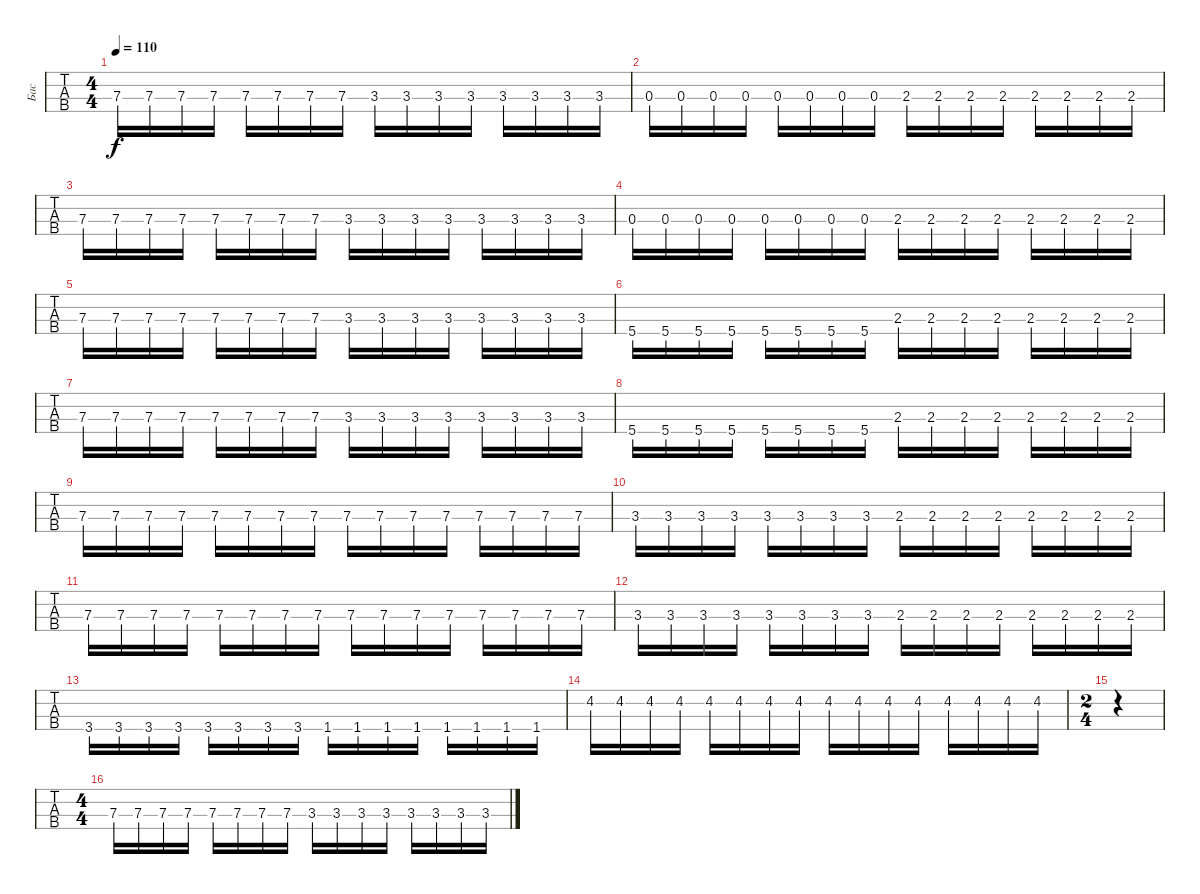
\track ("Бас" "Бас") {instrument electricbassfinger}
\staff {tabs}
\tuning (G2 D2 A1 E1) {hide}
\ts (4 4)
\tempo 110
\clef f4
\ks c
7.3.16{dy f} 7.3.16 7.3.16 7.3.16 7.3.16 7.3.16 7.3.16 7.3.16 3.3.16 3.3.16 3.3.16 3.3.16 3.3.16 3.3.16 3.3.16 3.3.16 |
0.3.16 0.3.16 0.3.16 0.3.16 0.3.16 0.3.16 0.3.16 0.3.16 2.3.16 2.3.16 2.3.16 2.3.16 2.3.16 2.3.16 2.3.16 2.3.16 |
7.3.16 7.3.16 7.3.16 7.3.16 7.3.16 7.3.16 7.3.16 7.3.16 3.3.16 3.3.16 3.3.16 3.3.16 3.3.16 3.3.16 3.3.16 3.3.16 |
0.3.16 0.3.16 0.3.16 0.3.16 0.3.16 0.3.16 0.3.16 0.3.16 2.3.16 2.3.16 2.3.16 2.3.16 2.3.16 2.3.16 2.3.16 2.3.16 |
7.3.16 7.3.16 7.3.16 7.3.16 7.3.16 7.3.16 7.3.16 7.3.16 3.3.16 3.3.16 3.3.16 3.3.16 3.3.16 3.3.16 3.3.16 3.3.16 |
5.4.16 5.4.16 5.4.16 5.4.16 5.4.16 5.4.16 5.4.16 5.4.16 2.3.16 2.3.16 2.3.16 2.3.16 2.3.16 2.3.16 2.3.16 2.3.16 |
7.3.16 7.3.16 7.3.16 7.3.16 7.3.16 7.3.16 7.3.16 7.3.16 3.3.16 3.3.16 3.3.16 3.3.16 3.3.16 3.3.16 3.3.16 3.3.16 |
5.4.16 5.4.16 5.4.16 5.4.16 5.4.16 5.4.16 5.4.16 5.4.16 2.3.16 2.3.16 2.3.16 2.3.16 2.3.16 2.3.16 2.3.16 2.3.16 |
7.3.16 7.3.16 7.3.16 7.3.16 7.3.16 7.3.16 7.3.16 7.3.16 7.3.16 7.3.16 7.3.16 7.3.16 7.3.16 7.3.16 7.3.16 7.3.16 |
3.3.16 3.3.16 3.3.16 3.3.16 3.3.16 3.3.16 3.3.16 3.3.16 2.3.16 2.3.16 2.3.16 2.3.16 2.3.16 2.3.16 2.3.16 2.3.16 |
7.3.16 7.3.16 7.3.16 7.3.16 7.3.16 7.3.16 7.3.16 7.3.16 7.3.16 7.3.16 7.3.16 7.3.16 7.3.16 7.3.16 7.3.16 7.3.16 |
3.3.16 3.3.16 3.3.16 3.3.16 3.3.16 3.3.16 3.3.16 3.3.16 2.3.16 2.3.16 2.3.16 2.3.16 2.3.16 2.3.16 2.3.16 2.3.16 |
3.4.16 3.4.16 3.4.16 3.4.16 3.4.16 3.4.16 3.4.16 3.4.16 1.4.16 1.4.16 1.4.16 1.4.16 1.4.16 1.4.16 1.4.16 1.4.16 |
4.2.16 4.2.16 4.2.16 4.2.16 4.2.16 4.2.16 4.2.16 4.2.16 4.2.16 4.2.16 4.2.16 4.2.16 4.2.16 4.2.16 4.2.16 4.2.16 |
\ts (2 4)
|
\ts (4 4)
7.3.16 7.3.16 7.3.16 7.3.16 7.3.16 7.3.16 7.3.16 7.3.16 3.3.16 3.3.16 3.3.16 3.3.16 3.3.16 3.3.16 3.3.16 3.3.16
